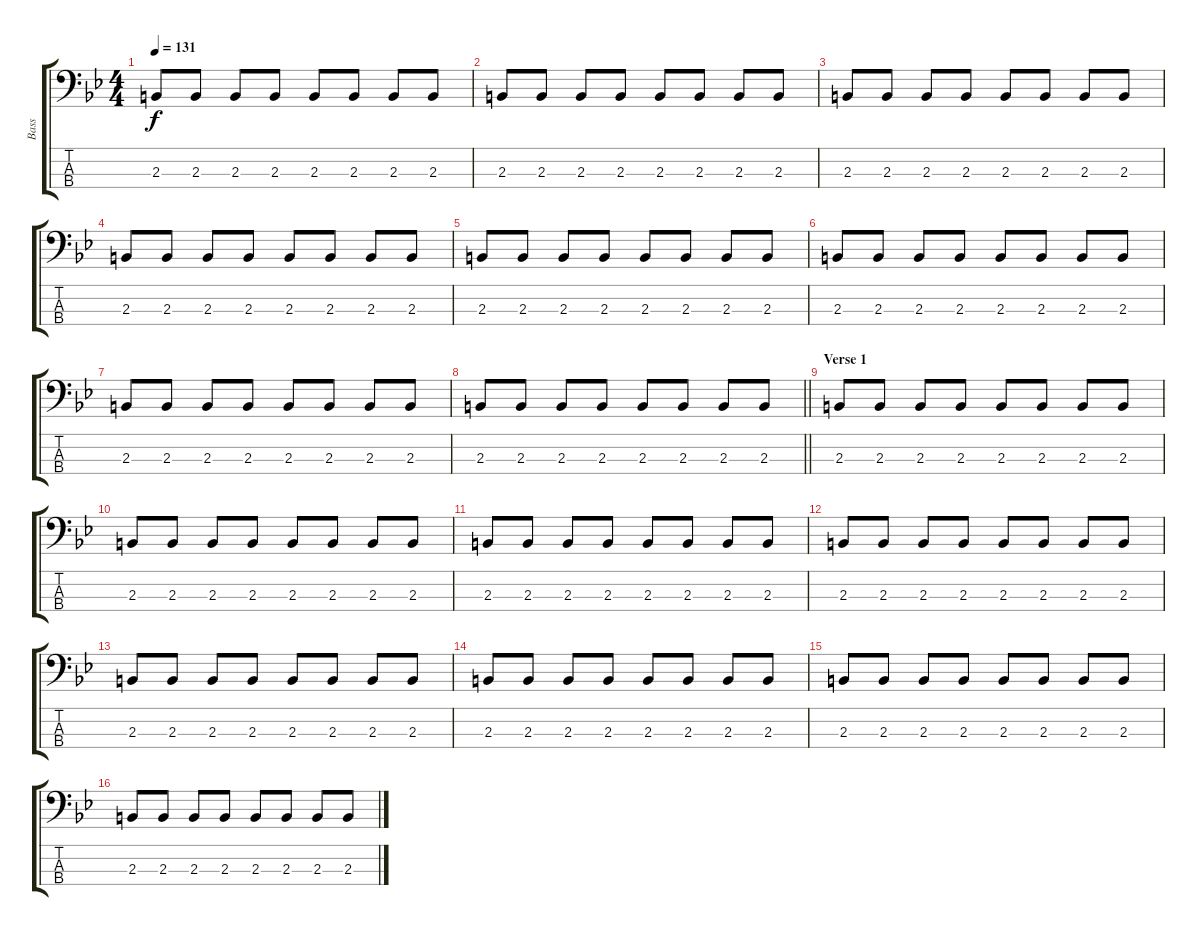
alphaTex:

\track ("Bass" "Bass") {instrument electricbassfinger}
\staff {score tabs}
\tuning (G2 D2 A1 E1) {hide}
\ts (4 4)
\tempo 131
\clef f4
\ks bb
2.3.8{dy f} 2.3.8 2.3.8 2.3.8 2.3.8 2.3.8 2.3.8 2.3.8 |
2.3.8 2.3.8 2.3.8 2.3.8 2.3.8 2.3.8 2.3.8 2.3.8 |
2.3.8 2.3.8 2.3.8 2.3.8 2.3.8 2.3.8 2.3.8 2.3.8 |
2.3.8 2.3.8 2.3.8 2.3.8 2.3.8 2.3.8 2.3.8 2.3.8 |
2.3.8 2.3.8 2.3.8 2.3.8 2.3.8 2.3.8 2.3.8 2.3.8 |
2.3.8 2.3.8 2.3.8 2.3.8 2.3.8 2.3.8 2.3.8 2.3.8 |
2.3.8 2.3.8 2.3.8 2.3.8 2.3.8 2.3.8 2.3.8 2.3.8 |
\barLineRight lightlight
2.3.8 2.3.8 2.3.8 2.3.8 2.3.8 2.3.8 2.3.8 2.3.8 |
\section ("" "Verse 1")
2.3.8 2.3.8 2.3.8 2.3.8 2.3.8 2.3.8 2.3.8 2.3.8 |
2.3.8 2.3.8 2.3.8 2.3.8 2.3.8 2.3.8 2.3.8 2.3.8 |
2.3.8 2.3.8 2.3.8 2.3.8 2.3.8 2.3.8 2.3.8 2.3.8 |
2.3.8 2.3.8 2.3.8 2.3.8 2.3.8 2.3.8 2.3.8 2.3.8 |
2.3.8 2.3.8 2.3.8 2.3.8 2.3.8 2.3.8 2.3.8 2.3.8 |
2.3.8 2.3.8 2.3.8 2.3.8 2.3.8 2.3.8 2.3.8 2.3.8 |
2.3.8 2.3.8 2.3.8 2.3.8 2.3.8 2.3.8 2.3.8 2.3.8 |
2.3.8 2.3.8 2.3.8 2.3.8 2.3.8 2.3.8 2.3.8 2.3.8
